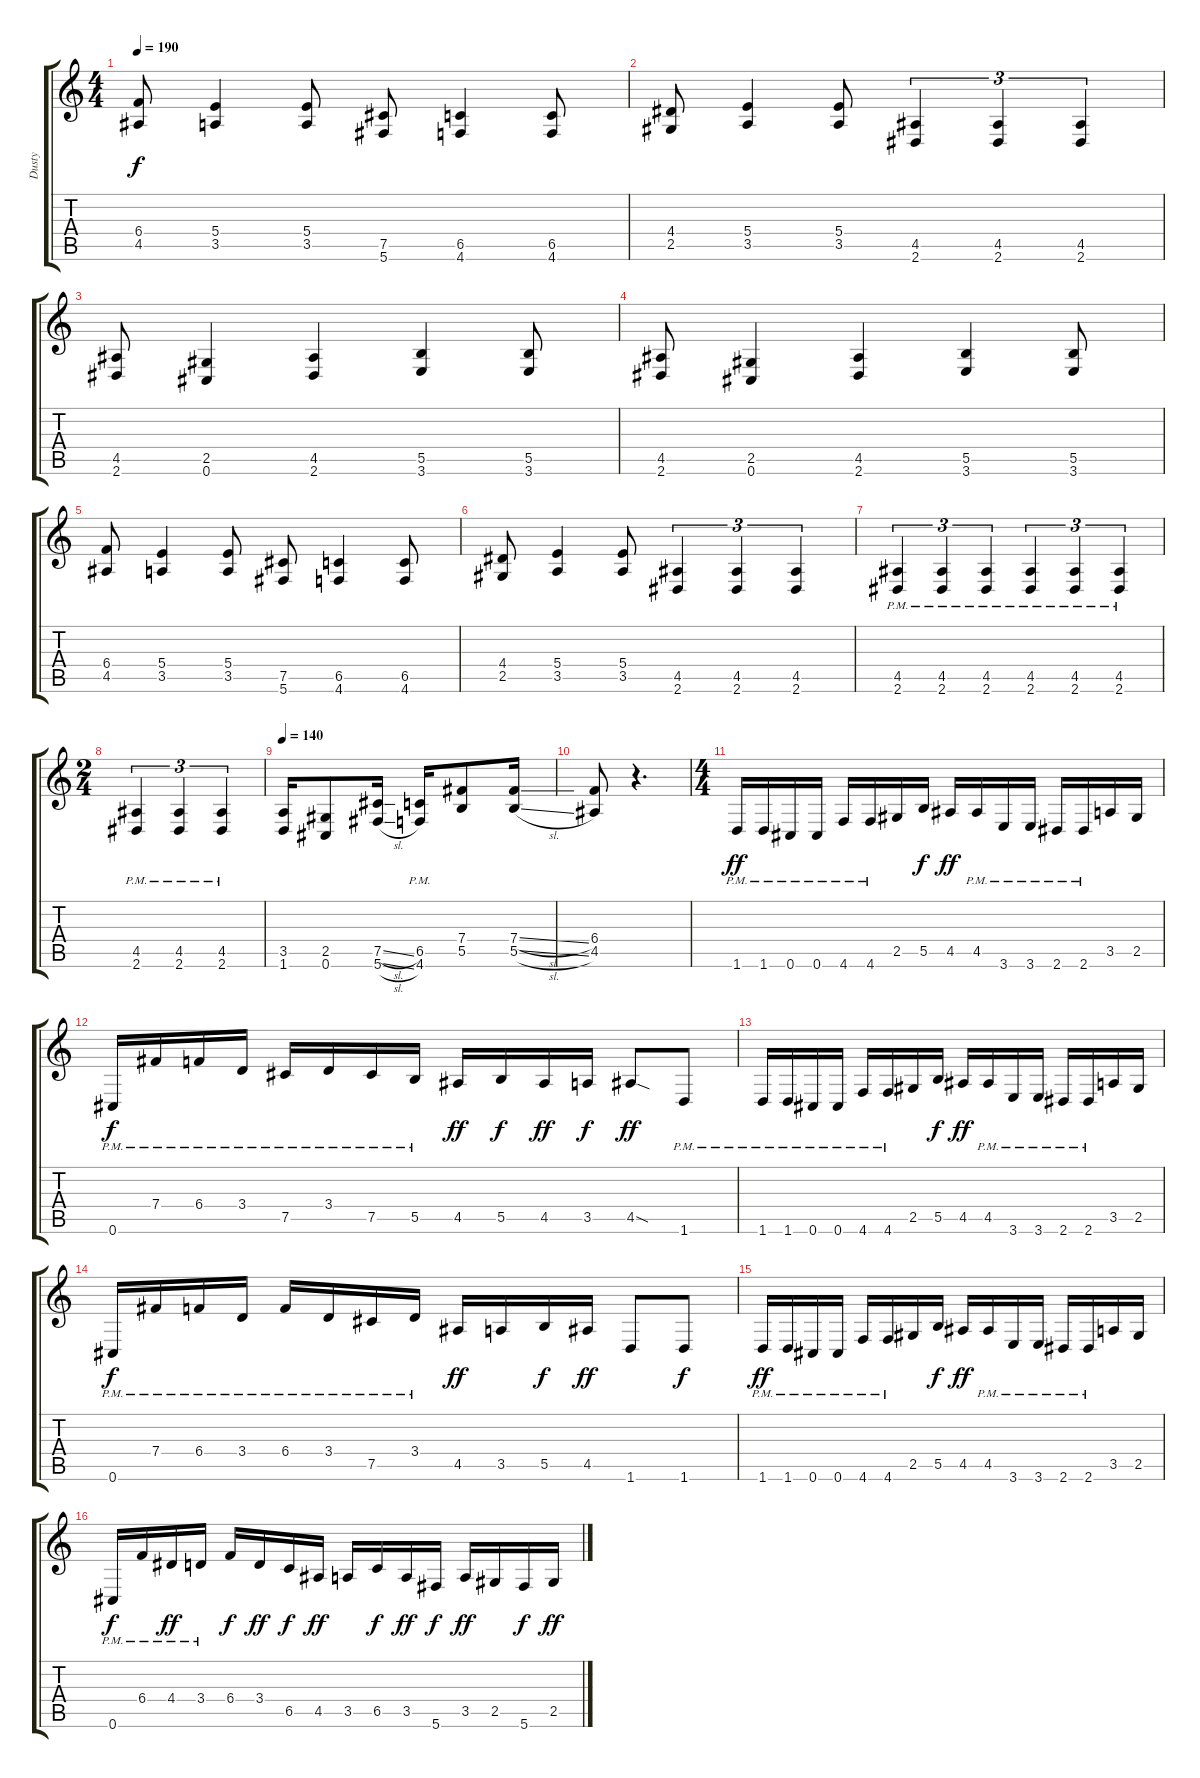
\track ("Dusty" "Dusty") {instrument overdrivenguitar}
\staff {score tabs}
\tuning (Db4 Ab3 E3 B2 Gb2 Db2) {hide}
\ts (4 4)
\tempo 190
\clef g2
\ks c
(6.4 4.5).8{dy f} (5.4 3.5).4 (5.4 3.5).8 (7.5 5.6).8 (6.5 4.6).4 (6.5 4.6).8 |
(4.4 2.5).8 (5.4 3.5).4 (5.4 3.5).8 (4.5 2.6).4{tu (3 2)} (4.5 2.6).4{tu (3 2)} (4.5 2.6).4{tu (3 2)} |
(4.5 2.6).8 (2.5 0.6).4 (4.5 2.6).4 (5.5 3.6).4 (5.5 3.6).8 |
(4.5 2.6).8 (2.5 0.6).4 (4.5 2.6).4 (5.5 3.6).4 (5.5 3.6).8 |
(6.4 4.5).8 (5.4 3.5).4 (5.4 3.5).8 (7.5 5.6).8 (6.5 4.6).4 (6.5 4.6).8 |
(4.4 2.5).8 (5.4 3.5).4 (5.4 3.5).8 (4.5 2.6).4{tu (3 2)} (4.5 2.6).4{tu (3 2)} (4.5 2.6).4{tu (3 2)} |
(4.5{pm} 2.6{pm}).4{tu (3 2)} (4.5{pm} 2.6{pm}).4{tu (3 2)} (4.5{pm} 2.6{pm}).4{tu (3 2)} (4.5{pm} 2.6{pm}).4{tu (3 2)} (4.5{pm} 2.6{pm}).4{tu (3 2)} (4.5{pm} 2.6{pm}).4{tu (3 2)} |
\ts (2 4)
(4.5{pm} 2.6{pm}).4{tu (3 2)} (4.5{pm} 2.6{pm}).4{tu (3 2)} (4.5{pm} 2.6{pm}).4{tu (3 2)} |
\tempo 140
(3.5 1.6).16 (2.5 0.6).8 (7.5{sl} 5.6{sl}).16 (6.5 4.6{pm}).16 (7.4 5.5).8 (7.4{sl} 5.5{sl}).16 |
(6.4 4.5).8 r.4{d} |
\ts (4 4)
1.6{pm}.16{dy ff} 1.6{pm}.16 0.6{pm}.16 0.6{pm}.16 4.6{pm}.16 4.6{pm}.16 2.5.16 5.5.16{dy f} 4.5.16{dy ff} 4.5{pm}.16 3.6{pm}.16 3.6{pm}.16 2.6{pm}.16 2.6{pm}.16 3.5.16 2.5.16 |
0.6{pm}.16{dy f} 7.4{pm}.16 6.4{pm}.16 3.4{pm}.16 7.5{pm}.16 3.4{pm}.16 7.5{pm}.16 5.5{pm}.16 4.5.16{dy ff} 5.5.16{dy f} 4.5.16{dy ff} 3.5.16{dy f} 4.5{sod}.8{dy ff} 1.6{pm}.8 |
1.6{pm}.16 1.6{pm}.16 0.6{pm}.16 0.6{pm}.16 4.6{pm}.16 4.6{pm}.16 2.5.16 5.5.16{dy f} 4.5.16{dy ff} 4.5{pm}.16 3.6{pm}.16 3.6{pm}.16 2.6{pm}.16 2.6{pm}.16 3.5.16 2.5.16 |
0.6{pm}.16{dy f} 7.4{pm}.16 6.4{pm}.16 3.4{pm}.16 6.4{pm}.16 3.4{pm}.16 7.5{pm}.16 3.4{pm}.16 4.5.16{dy ff} 3.5.16 5.5.16{dy f} 4.5.16{dy ff} 1.6.8 1.6.8{dy f} |
1.6{pm}.16{dy ff} 1.6{pm}.16 0.6{pm}.16 0.6{pm}.16 4.6{pm}.16 4.6{pm}.16 2.5.16 5.5.16{dy f} 4.5.16{dy ff} 4.5{pm}.16 3.6{pm}.16 3.6{pm}.16 2.6{pm}.16 2.6{pm}.16 3.5.16 2.5.16 |
0.6{pm}.16{dy f} 6.4{pm}.16 4.4{pm}.16{dy ff} 3.4{pm}.16 6.4.16{dy f} 3.4.16{dy ff} 6.5.16{dy f} 4.5.16{dy ff} 3.5.16 6.5.16{dy f} 3.5.16{dy ff} 5.6.16{dy f} 3.5.16{dy ff} 2.5.16 5.6.16{dy f} 2.5.16{dy ff}
